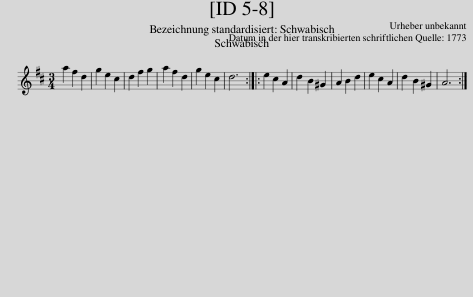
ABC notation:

X:1
L:1/8
M:3/4
I:linebreak $
K:D
V:1 treble
V:1
 a2 f2 d2 | g2 e2 c2 | d2 f2 g2 | a2 f2 d2 | g2 e2 c2 | %5
 d6 :: e2 c2 A2 | d2 B2 ^G2 | A2 B2 d2 | e2 c2 A2 | %10
 d2 B2 ^G2 | A6 :| %12
